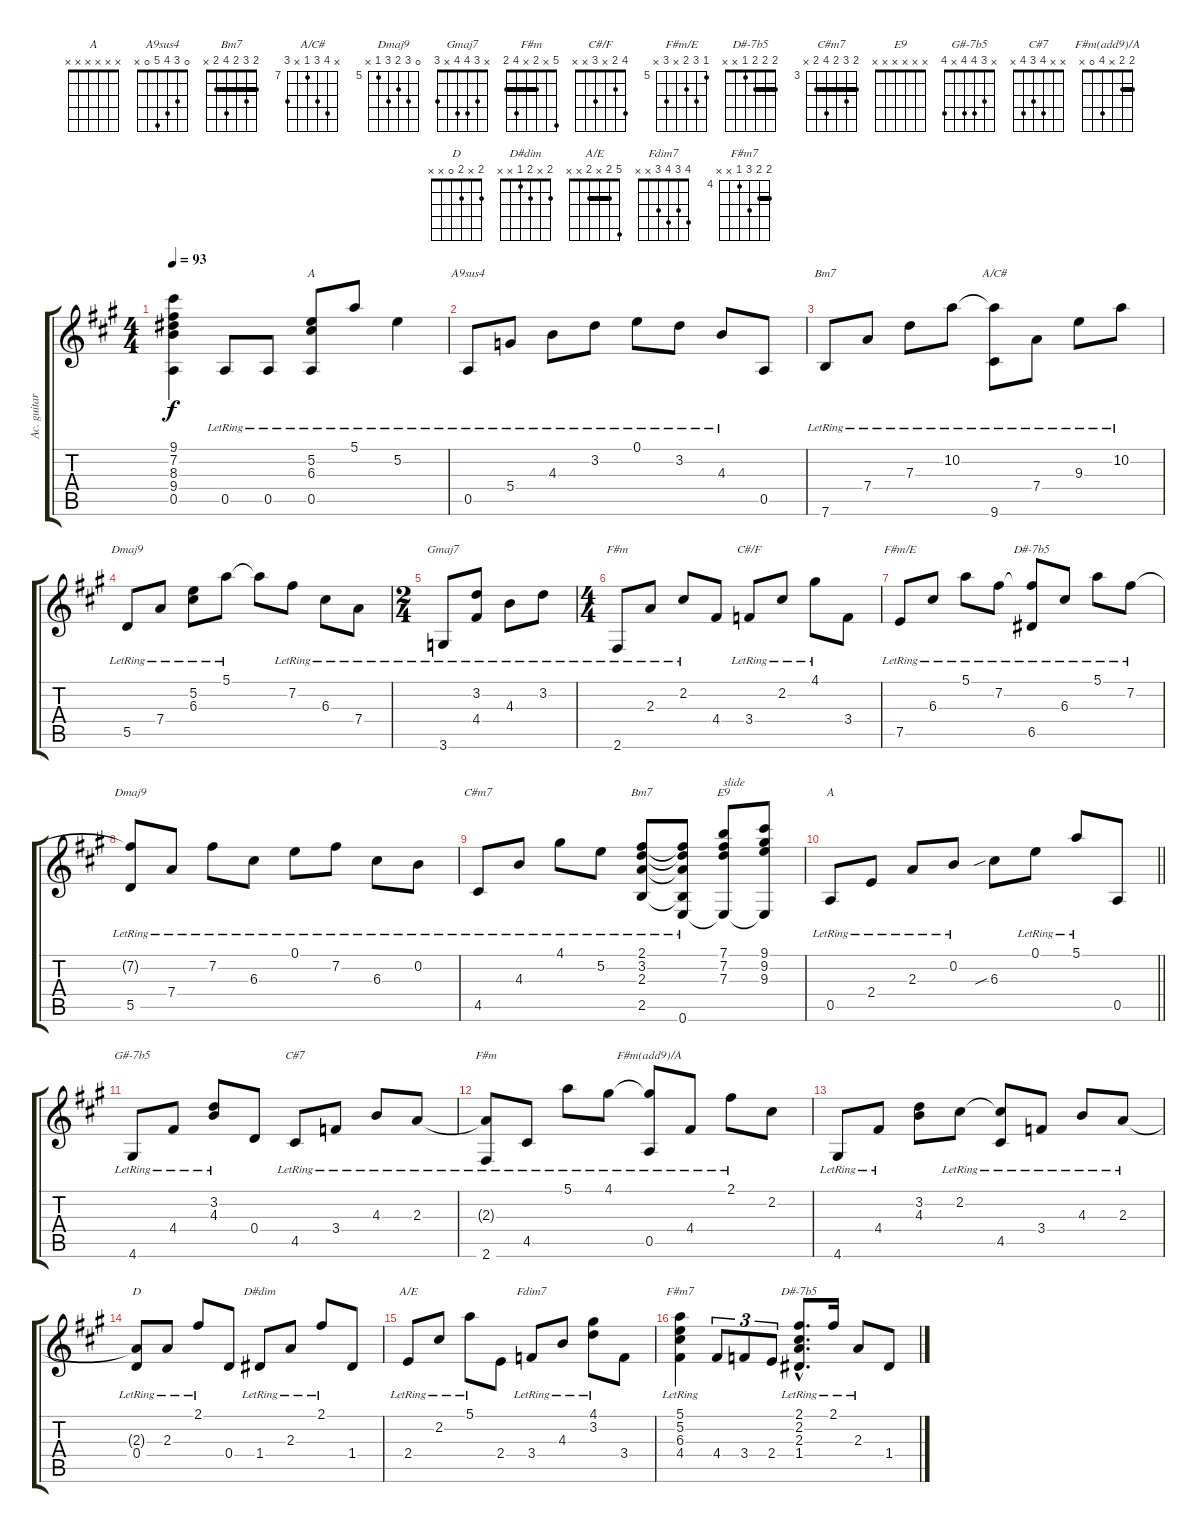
\track ("Ac. guitar TAB by" "Ac. guitar") {instrument acousticguitarnylon}
\staff {score tabs}
\tuning (E4 B3 G3 D3 A2 E2) {hide}
\chord ("A" 5 5 6 x 0 x) {firstfret 5 barre 5}
\chord ("A9sus4" 0 3 4 5 0 x)
\chord ("Bm7" x 10 7 7 x 7) {firstfret 7}
\chord ("A/C#" x 10 9 7 x 9) {firstfret 7}
\chord ("Dmaj9" 5 5 6 7 5 x) {firstfret 5 barre 5}
\chord ("Gmaj7" x 3 4 4 x 3)
\chord ("F#m" x 2 2 4 x 2) {barre 2}
\chord ("C#/F" 4 2 x 3 x x)
\chord ("F#m/E" 5 7 6 x 7 x) {firstfret 5}
\chord ("D#-7b5" 5 7 6 x 6 x) {firstfret 5}
\chord ("Dmaj9" 0 7 6 7 5 x) {firstfret 5}
\chord ("C#m7" 4 5 4 6 4 x) {firstfret 3 barre 4}
\chord ("Bm7" 2 3 2 4 2 x) {barre 2}
\chord ("E9" x x x x x x)
\chord ("A" x x x x x x)
\chord ("G#-7b5" x 3 4 4 x 4)
\chord ("C#7" x x 4 3 4 x)
\chord ("F#m" 5 x 2 x 4 2) {barre 2}
\chord ("F#m(add9)/A" 2 2 x 4 0 x) {barre 2}
\chord ("D" 2 x 2 0 x x)
\chord ("D#dim" 2 x 2 1 x x)
\chord ("A/E" 5 2 x 2 x x) {barre 2}
\chord ("Fdim7" 4 3 4 3 x x)
\chord ("F#m7" 5 5 6 4 x x) {firstfret 4 barre 5}
\chord ("D#-7b5" 2 2 2 1 x x) {barre 2}
\ts (4 4)
\tempo 93
\clef g2
\ks a
(9.1{t} 7.2{t} 8.3{t} 9.4{t} 0.5{t}).4{dy f} 0.5{lr}.8 0.5{lr}.8 (5.2{lr} 6.3{lr} 0.5{lr}).8{ch "A"} 5.1{lr}.8 5.2{lr}.4 |
0.5{lr}.8{ch "A9sus4"} 5.4{lr}.8 4.3{lr}.8 3.2{lr}.8 0.1{lr}.8 3.2{lr}.8 4.3{lr}.8 0.5.8 |
7.6{lr}.8{ch "Bm7"} 7.4{lr}.8 7.3{lr}.8 10.2{lr}.8 (10.2{t} 9.6{lr}).8{ch "A/C#"} 7.4{lr}.8 9.3{lr}.8 10.2{lr}.8 |
5.5{lr}.8{ch "Dmaj9"} 7.4{lr}.8 (5.2{lr} 6.3{lr}).8 5.1{lr}.8 5.1{t}.8 7.2{lr}.8 6.3{lr}.8 7.4{lr}.8 |
\ts (2 4)
3.6{lr}.8{ch "Gmaj7"} (3.2{lr} 4.4{lr}).8 4.3{lr}.8 3.2{lr}.8 |
\ts (4 4)
2.6{lr}.8{ch "F#m"} 2.3{lr}.8 2.2{lr}.8 4.4.8 3.4{lr}.8{ch "C#/F"} 2.2{lr}.8 4.1{lr}.8 3.4.8 |
7.5{lr}.8{ch "F#m/E"} 6.3{lr}.8 5.1{lr}.8 7.2{lr}.8 (7.2{t} 6.5{lr}).8{ch "D#-7b5"} 6.3{lr}.8 5.1{lr}.8 7.2{lr}.8 |
(7.2{t} 5.5{lr}).8{ch "Dmaj9"} 7.4{lr}.8 7.2{lr}.8 6.3{lr}.8 0.1{lr}.8 7.2{lr}.8 6.3{lr}.8 0.2{lr}.8 |
4.5{lr}.8{ch "C#m7"} 4.3{lr}.8 4.1{lr}.8 5.2{lr}.8 (2.1{lr} 3.2{lr} 2.3{lr} 2.5{lr}).8{ch "Bm7"} (2.1{t} 3.2{t} 2.3{t} 2.5{t} 0.6{lr}).8 (7.1 7.2 7.3 0.6{t}).8{ch "E9" txt "slide"} (9.1 9.2 9.3 0.6{t}).8 |
\barLineRight lightlight
0.5{lr}.8{ch "A"} 2.4{lr}.8 2.3{lr}.8 0.2{lr}.8 6.3{sib}.8 0.1{lr}.8 5.1{lr}.8 0.5.8 |
4.6{lr}.8{ch "G#-7b5"} 4.4{lr}.8 (3.2{lr} 4.3{lr}).8 0.4.8 4.5{lr}.8{ch "C#7"} 3.4{lr}.8 4.3{lr}.8 2.3{lr}.8 |
(2.3{t} 2.6{lr}).8{ch "F#m"} 4.5{lr}.8 5.1{lr}.8 4.1{lr}.8 (4.1{t} 0.5{lr}).8{ch "F#m(add9)/A"} 4.4{lr}.8 2.1{lr}.8 2.2.8 |
4.6{lr}.8 4.4{lr}.8 (3.2 4.3).8 2.2{lr}.8 (2.2{t} 4.5{lr}).8 3.4{lr}.8 4.3{lr}.8 2.3{lr}.8 |
(2.3{t} 0.4{lr}).8{ch "D"} 2.3{lr}.8 2.1{lr}.8 0.4.8 1.4{lr}.8{ch "D#dim"} 2.3{lr}.8 2.1{lr}.8 1.4.8 |
2.4{lr}.8{ch "A/E"} 2.2{lr}.8 5.1{lr}.8 2.4.8 3.4{lr}.8{ch "Fdim7"} 4.3{lr}.8 (4.1{lr} 3.2{lr}).8 3.4.8 |
(5.1{lr} 5.2{lr} 6.3{lr} 4.4{lr}).4{ch "F#m7"} 4.4.8{tu (3 2)} 3.4.8{tu (3 2)} 2.4.8{tu (3 2)} (2.1{hac lr} 2.2{hac lr} 2.3{hac lr} 1.4{hac lr}).8{d ch "D#-7b5"} 2.1{lr}.16 2.3{lr}.8 1.4.8
